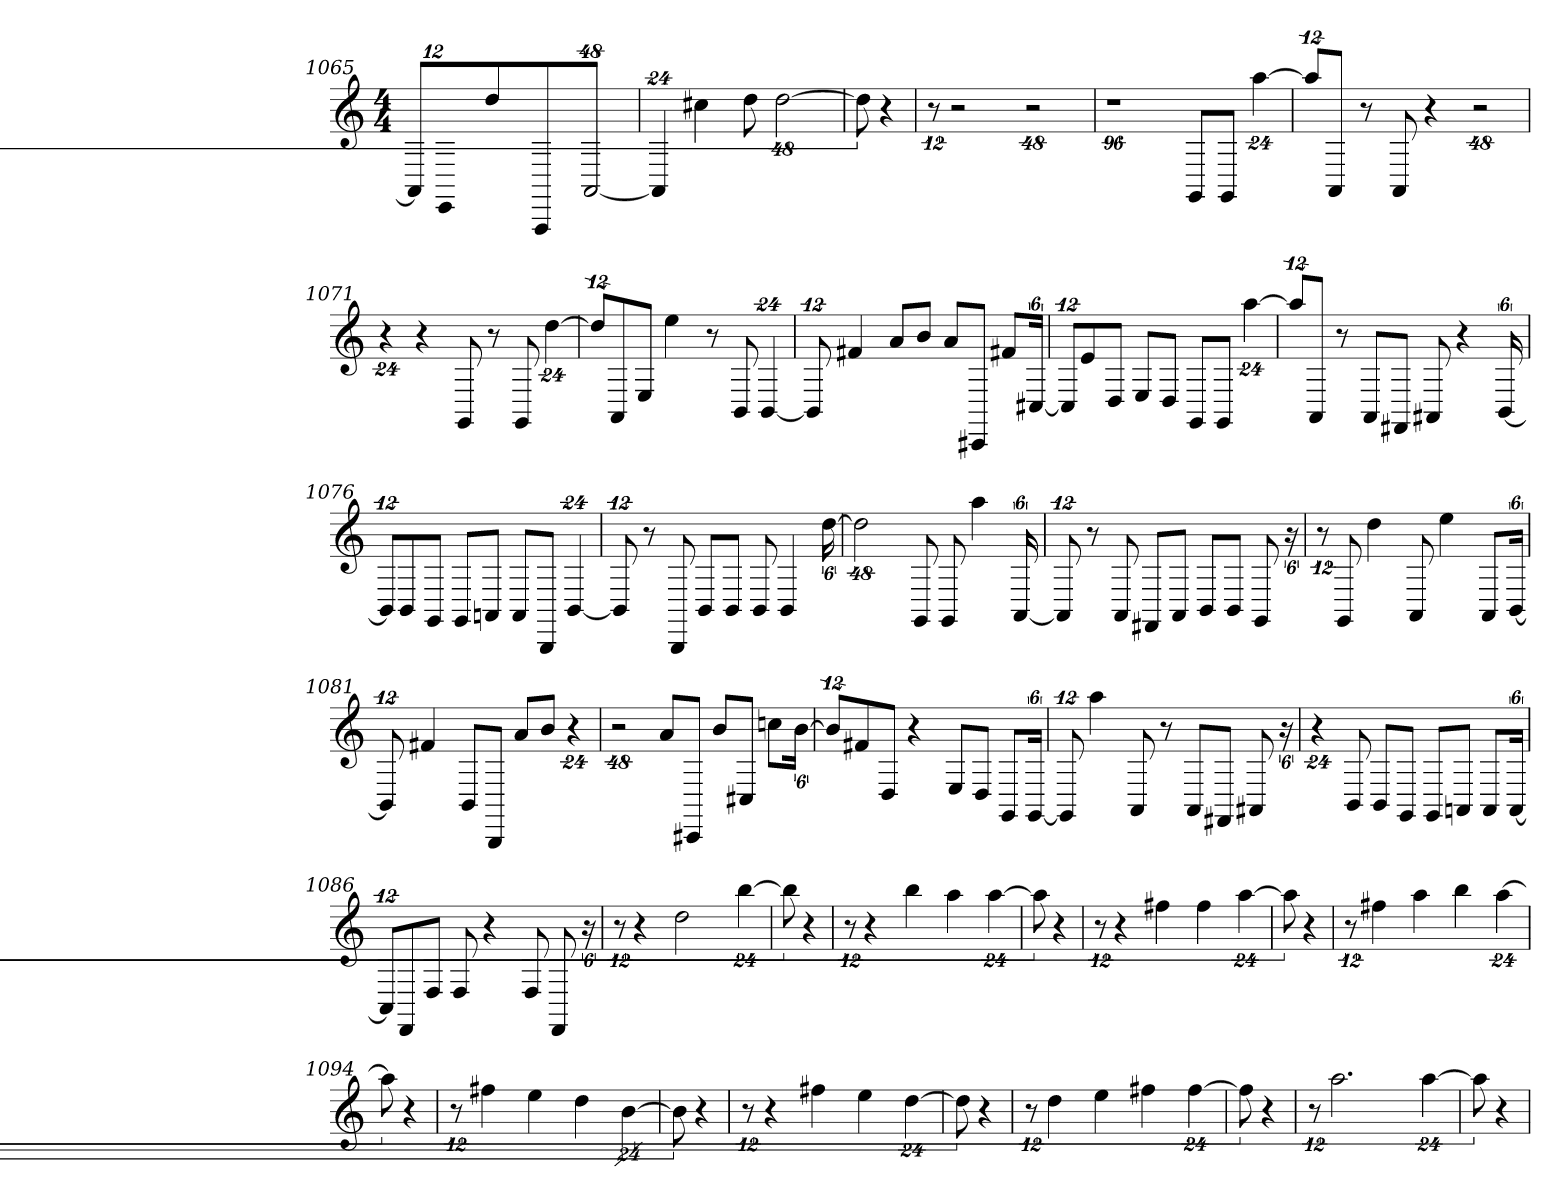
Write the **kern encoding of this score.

**kern
*part1
*staff1
*clefG2
*M4/4
=1065
96%11AA/L]
12EE/J
4dd
4AAA
[96%29AA
=1066
96%19AA]
4cc#X
8dd
[96%41dd
=1067
96%7dd]
96%89r
=1068
96%7r
2r
96%41r
=1069
96%55r
8GG/L
8GG/J
[96%17aa
=1070
96%7aa/L]
8AA/J
8r
8AA
4r
96%29r
=1071
96%19r
4r
8GG
8r
8GG
[96%17dd
=1072
96%7dd/L]
8AA/
8E/J
4ee
8r
8BB
[96%17BB
=1073
96%7BB]
4f#X
8a/L
8b/J
8a/L
8CC#X/J
8f#X/L
[96%5C#X/Jk
=1074
96%7C#/L]
8e/
8D/J
8E/L
8D/J
8GG/L
8GG/J
[96%17aa
=1075
96%7aa/L]
8AA/J
8r
8AA/L
8FF#X/J
8AA#X
4r
[96%5BB
=1076
96%7BB/L]
8BB/
8GG/J
8GG/L
8AAn/J
8AA/L
8BBB/J
[96%17BB
=1077
96%7BB]
8r
8BBB
8BB/L
8BB/J
8BB
4BB
[96%5dd
=1078
96%43dd]
8GG
8GG
4aa
[96%5AA
=1079
96%7AA]
8r
8AA
8FF#X/L
8AA/J
8BB/L
8BB/J
8GG
96%5r
=1080
96%7r
8GG
4dd
8AA
4ee
8AA/L
[96%5BB/Jk
=1081
96%7BB]
4f#X
8BB/L
8BBB/J
8a/L
8b/J
96%17r
=1082
96%31r
8a/L
8CC#X/J
8b/L
8C#X/J
8ccn\L
[96%5b\Jk
=1083
96%7b/L]
8f#X/
8D/J
4r
8E/L
8D/J
8GG/L
[96%5GG/Jk
=1084
96%7GG]
4aa
8AA
8r
8AA/L
8FF#X/J
8AA#X
96%5r
=1085
96%19r
8BB
8BB/L
8GG/J
8GG/L
8AAn/J
8AA/L
[96%5AA/Jk
=1086
96%7AA/L]
8DD/
8D/J
8D
4r
8D
8DD
96%5r
=1087
96%7r
4r
2dd
[96%17bb
=1088
96%7bb]
96%89r
=1089
96%7r
4r
4bb
4aa
[96%17aa
=1090
96%7aa]
96%89r
=1091
96%7r
4r
4ff#X
4ff#
[96%17aa
=1092
96%7aa]
96%89r
=1093
96%7r
4ff#X
4aa
4bb
[96%17aa
=1094
96%7aa]
96%89r
=1095
96%7r
4ff#X
4ee
4dd
[96%17b
=1096
96%7b]
96%89r
=1097
96%7r
4r
4ff#X
4ee
[96%17dd
=1098
96%7dd]
96%89r
=1099
96%7r
4dd
4ee
4ff#X
[96%17ff#
=1100
96%7ff#]
96%89r
=1101
96%7r
2.aa
[96%17aa
=1102
96%7aa]
96%89r
=
*-
